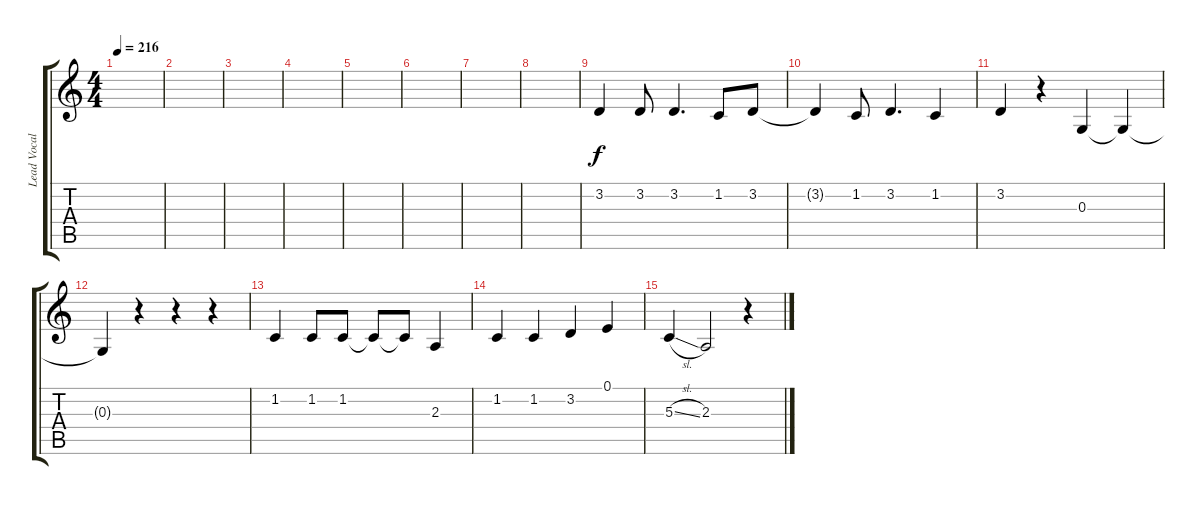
\track ("Lead Vocal" "Lead Vocal") {instrument stringensemble1}
\staff {score tabs}
\tuning (E4 B3 G3 D3 A2 E2) {hide}
\ts (4 4)
\tempo 216
\clef g2
\ks c
|
|
|
|
|
|
|
|
3.2.4 3.2.8 3.2.4{d} 1.2.8 3.2.8 |
3.2{t}.4 1.2.8 3.2.4{d} 1.2.4 |
3.2.4 r.4 0.3.4 0.3{t}.4 |
0.3{t}.4 r.4 r.4 r.4 |
1.2.4 1.2.8 1.2.8 1.2{t}.8 1.2{t}.8 2.3.4 |
1.2.4 1.2.4 3.2.4 0.1.4 |
5.3{sl}.4 2.3.2 r.4
